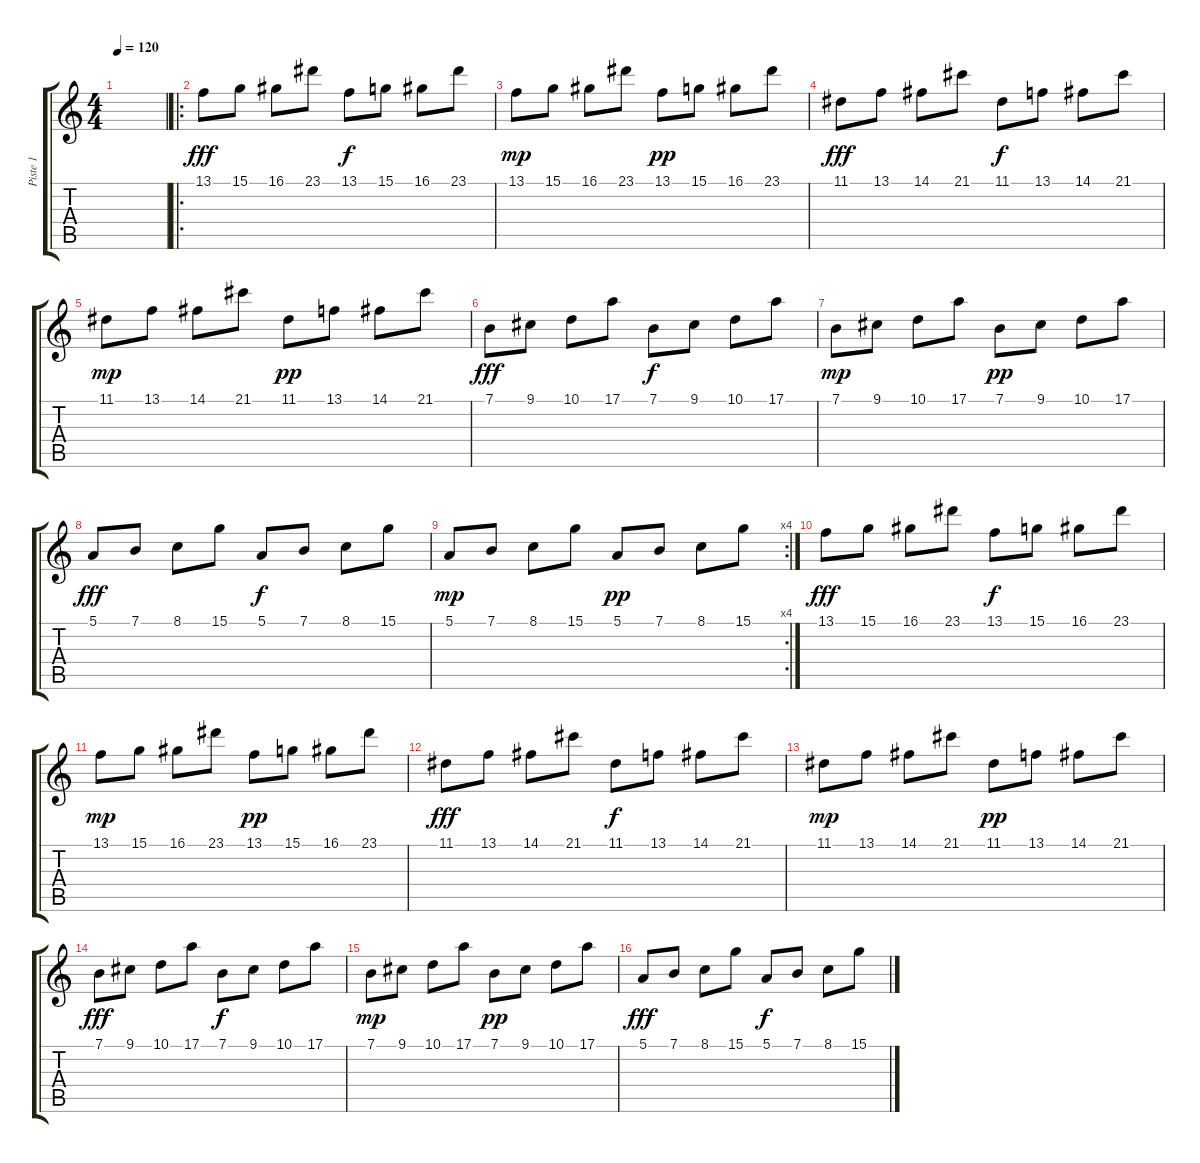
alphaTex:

\track ("Piste 1" "Piste 1") {instrument fx7echoes}
\staff {score tabs}
\tuning (E4 B3 G3 D3 A2 E2) {hide}
\ts (4 4)
\tempo 120
\clef g2
\ks c
|
\ro
13.1.8{dy fff} 15.1.8 16.1.8 23.1.8 13.1.8{dy f} 15.1.8 16.1.8 23.1.8 |
13.1.8{dy mp} 15.1.8 16.1.8 23.1.8 13.1.8{dy pp} 15.1.8 16.1.8 23.1.8 |
11.1.8{dy fff} 13.1.8 14.1.8 21.1.8 11.1.8{dy f} 13.1.8 14.1.8 21.1.8 |
11.1.8{dy mp} 13.1.8 14.1.8 21.1.8 11.1.8{dy pp} 13.1.8 14.1.8 21.1.8 |
7.1.8{dy fff} 9.1.8 10.1.8 17.1.8 7.1.8{dy f} 9.1.8 10.1.8 17.1.8 |
7.1.8{dy mp} 9.1.8 10.1.8 17.1.8 7.1.8{dy pp} 9.1.8 10.1.8 17.1.8 |
5.1.8{dy fff} 7.1.8 8.1.8 15.1.8 5.1.8{dy f} 7.1.8 8.1.8 15.1.8 |
\rc 4
5.1.8{dy mp} 7.1.8 8.1.8 15.1.8 5.1.8{dy pp} 7.1.8 8.1.8 15.1.8 |
13.1.8{dy fff} 15.1.8 16.1.8 23.1.8 13.1.8{dy f} 15.1.8 16.1.8 23.1.8 |
13.1.8{dy mp} 15.1.8 16.1.8 23.1.8 13.1.8{dy pp} 15.1.8 16.1.8 23.1.8 |
11.1.8{dy fff} 13.1.8 14.1.8 21.1.8 11.1.8{dy f} 13.1.8 14.1.8 21.1.8 |
11.1.8{dy mp} 13.1.8 14.1.8 21.1.8 11.1.8{dy pp} 13.1.8 14.1.8 21.1.8 |
7.1.8{dy fff} 9.1.8 10.1.8 17.1.8 7.1.8{dy f} 9.1.8 10.1.8 17.1.8 |
7.1.8{dy mp} 9.1.8 10.1.8 17.1.8 7.1.8{dy pp} 9.1.8 10.1.8 17.1.8 |
5.1.8{dy fff} 7.1.8 8.1.8 15.1.8 5.1.8{dy f} 7.1.8 8.1.8 15.1.8
